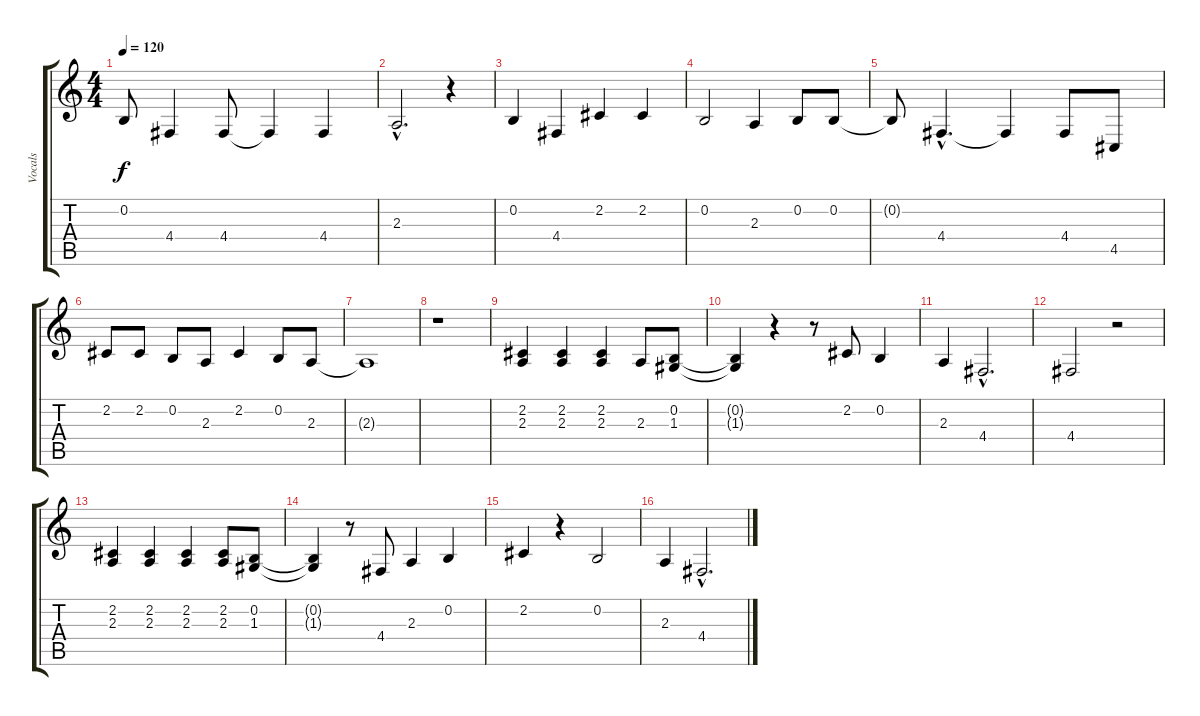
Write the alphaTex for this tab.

\track ("Vocals" "Vocals") {instrument synthvoice}
\staff {score tabs}
\tuning (E4 B3 G3 D3 A2 E2) {hide}
\ts (4 4)
\tempo 120
\clef g2
\ks c
0.2{t}.8{dy f} 4.4.4 4.4.8 4.4{t}.4 4.4.4 |
2.3{hac}.2{d} r.4 |
0.2.4 4.4.4 2.2.4 2.2.4 |
0.2.2 2.3.4 0.2.8 0.2.8 |
0.2{t}.8 4.4{hac}.4{d} 4.4{t}.4 4.4.8 4.5.8 |
2.2.8 2.2.8 0.2.8 2.3.8 2.2.4 0.2.8 2.3.8 |
2.3{t}.1 |
r.1 |
(2.2 2.3).4 (2.2 2.3).4 (2.2 2.3).4 2.3.8 (0.2 1.3).8 |
(0.2{t} 1.3{t}).4 r.4 r.8 2.2.8 0.2.4 |
2.3.4 4.4{hac}.2{d} |
4.4.2 r.2 |
(2.2 2.3).4 (2.2 2.3).4 (2.2 2.3).4 (2.2 2.3).8 (0.2 1.3).8 |
(0.2{t} 1.3{t}).4 r.8 4.4.8 2.3.4 0.2.4 |
2.2.4 r.4 0.2.2 |
2.3.4 4.4{hac}.2{d}
